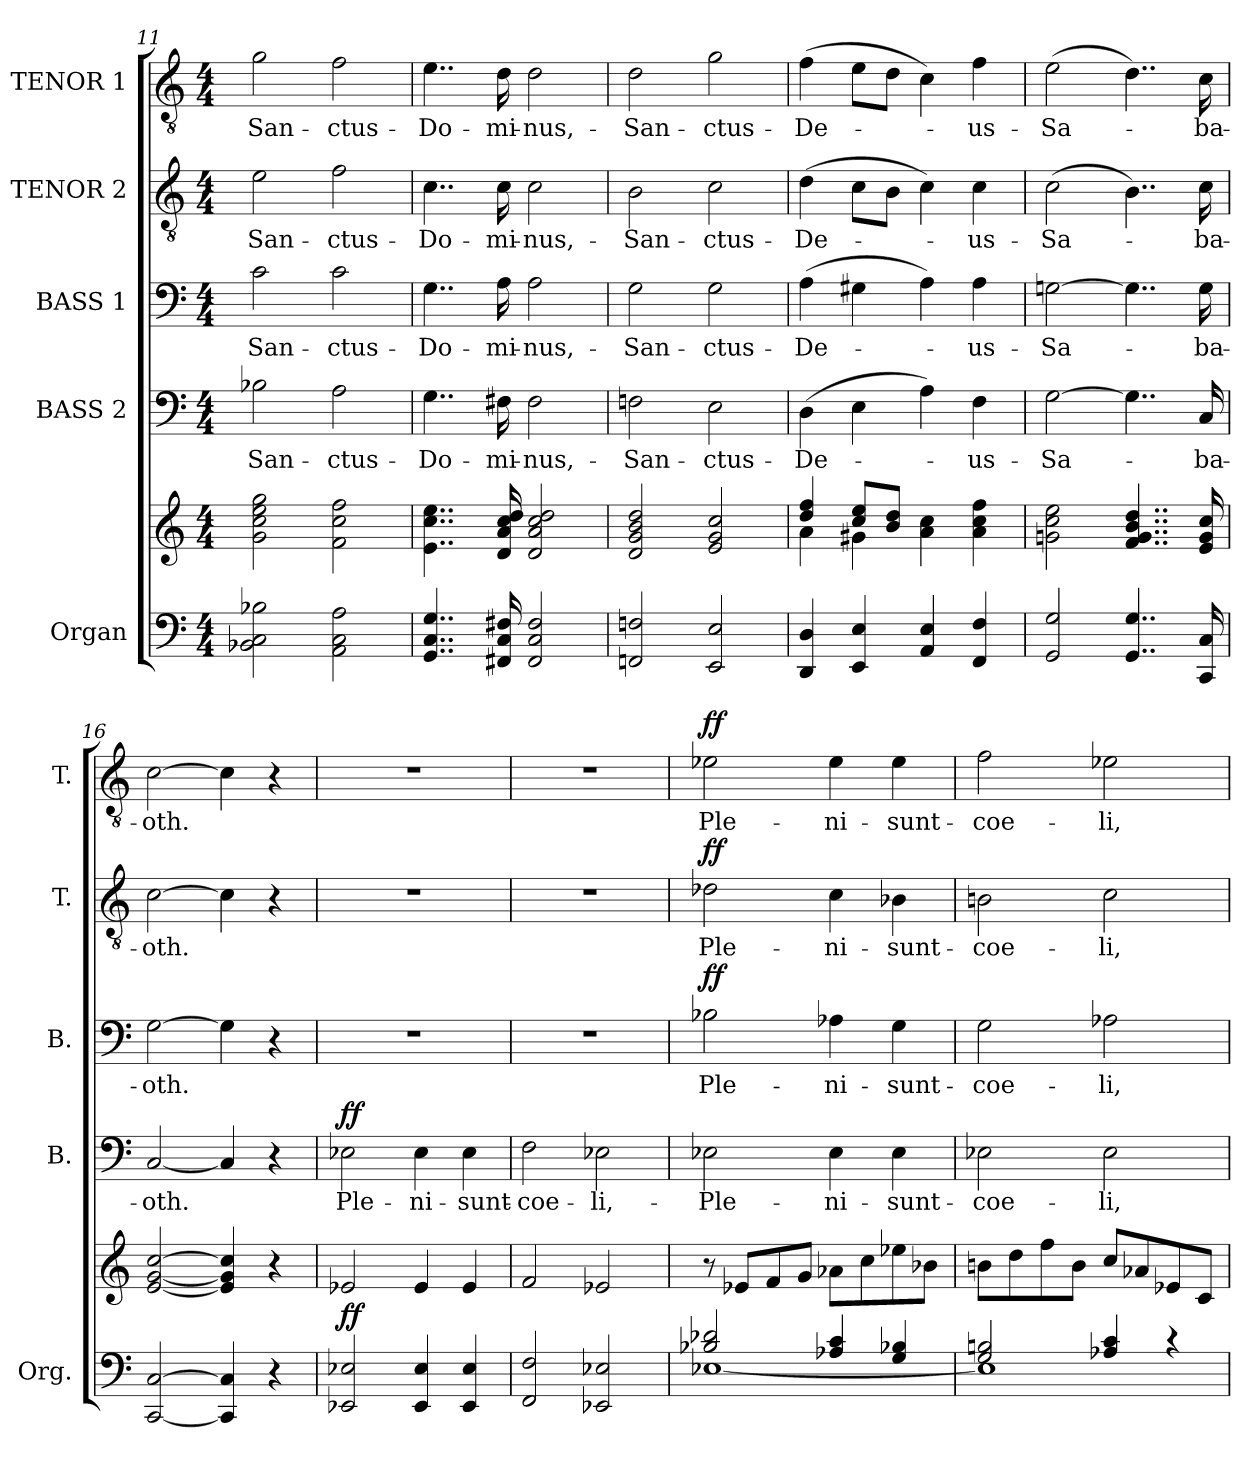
**kern	**kern	**dynam	**kern	**text	**dynam	**kern	**text	**dynam	**kern	**text	**dynam	**kern	**text	**dynam
*part5	*part5	*part5	*part4	*part4	*part4	*part3	*part3	*part3	*part2	*part2	*part2	*part1	*part1	*part1
*staff6	*staff5	*staff5/6	*staff4	*staff4	*staff4	*staff3	*staff3	*staff3	*staff2	*staff2	*staff2	*staff1	*staff1	*staff1
*I"Organ	*	*	*I"BASS 2	*	*	*I"BASS 1	*	*	*I"TENOR 2	*	*	*I"TENOR 1	*	*
*I'Org.	*	*	*I'B.	*	*	*I'B.	*	*	*I'T.	*	*	*I'T.	*	*
*clefF4	*clefG2	*	*clefF4	*	*	*clefF4	*	*	*clefGv2	*	*	*clefGv2	*	*
*	*	*	*	*	*	*	*	*	*ITrd7c12	*	*	*ITrd7c12	*	*
*k[]	*k[]	*	*k[]	*	*	*k[]	*	*	*k[]	*	*	*k[]	*	*
*C:	*C:	*	*C:	*	*	*C:	*	*	*C:	*	*	*C:	*	*
*M4/4	*M4/4	*	*M4/4	*	*	*M4/4	*	*	*M4/4	*	*	*M4/4	*	*
=11	=11	=11	=11	=11	=11	=11	=11	=11	=11	=11	=11	=11	=11	=11
!	!	!	!	!LO:LY:b	!	!	!LO:LY:b	!	!	!LO:LY:b	!	!	!LO:LY:b	!
2BB-X\ 2C\ 2B-X\	2g\ 2cc\ 2ee\ 2gg\	.	2B-X\	-San-	.	2c\	-San-	.	2E\	-San-	.	2G\	-San-	.
!	!	!	!	!LO:LY:b	!	!	!LO:LY:b	!	!	!LO:LY:b	!	!	!LO:LY:b	!
2AA\ 2C\ 2A\	2f\ 2cc\ 2ff\	.	2A\	-ctus-	.	2c\	-ctus-	.	2F\	-ctus-	.	2F\	-ctus-	.
=12	=12	=12	=12	=12	=12	=12	=12	=12	=12	=12	=12	=12	=12	=12
!	!	!	!	!LO:LY:b	!	!	!LO:LY:b	!	!	!LO:LY:b	!	!	!LO:LY:b	!
4..GG/ 4..C/ 4..G/	4..e\ 4..cc\ 4..ee\	.	4..G\	-Do-	.	4..G\	-Do-	.	4..C\	-Do-	.	4..E\	-Do-	.
!	!	!	!	!LO:LY:b	!	!	!LO:LY:b	!	!	!LO:LY:b	!	!	!LO:LY:b	!
16FF#X/ 16C/ 16F#X/	16d/ 16a/ 16cc/ 16dd/	.	16F#X\	-mi-	.	16A\	-mi-	.	16C\	-mi-	.	16D\	-mi-	.
!	!	!	!	!LO:LY:b	!	!	!LO:LY:b	!	!	!LO:LY:b	!	!	!LO:LY:b	!
2FF#/ 2C/ 2F#/	2d/ 2a/ 2cc/ 2dd/	.	2F#\	-nus,-	.	2A\	-nus,-	.	2C\	-nus,-	.	2D\	-nus,-	.
=13	=13	=13	=13	=13	=13	=13	=13	=13	=13	=13	=13	=13	=13	=13
!	!	!	!	!LO:LY:b	!	!	!LO:LY:b	!	!	!LO:LY:b	!	!	!LO:LY:b	!
2FFn/ 2Fn/	2d/ 2g/ 2b/ 2dd/	.	2Fn\	-San-	.	2G\	-San-	.	2BB\	-San-	.	2D\	-San-	.
!	!	!	!	!LO:LY:b	!	!	!LO:LY:b	!	!	!LO:LY:b	!	!	!LO:LY:b	!
2EE/ 2E/	2e/ 2g/ 2cc/	.	2E\	-ctus-	.	2G\	-ctus-	.	2C\	-ctus-	.	2G\	-ctus-	.
=14	=14	=14	=14	=14	=14	=14	=14	=14	=14	=14	=14	=14	=14	=14
*	*^	*	*	*	*	*	*	*	*	*	*	*	*	*
!	!	!	!	!	!LO:LY:b	!	!	!LO:LY:b	!	!	!LO:LY:b	!	!	!LO:LY:b	!
4DD/ 4D/	4dd/ 4ff/	4a\	.	(>4D\	-De-	.	(>4A\	-De-	.	(>4D\	-De-	.	(>4F\	-De-	.
4EE/ 4E/	8cc/ 8ee/L	4g#X\	.	4E\	.	.	4G#X\	.	.	8C\L	.	.	8E\L	.	.
.	8b/ 8dd/J	.	.	.	.	.	.	.	.	8BB\J	.	.	8D\J	.	.
4AA/ 4E/	4a\ 4cc\	2ryy	.	4A\)	.	.	4A\)	.	.	4C\)	.	.	4C\)	.	.
!	!	!	!	!	!LO:LY:b	!	!	!LO:LY:b	!	!	!LO:LY:b	!	!	!LO:LY:b	!
4FF/ 4F/	4a\ 4cc\ 4ff\	.	.	4F\	-us-	.	4A\	-us-	.	4C\	-us-	.	4F\	-us-	.
*	*v	*v	*	*	*	*	*	*	*	*	*	*	*	*	*
=15	=15	=15	=15	=15	=15	=15	=15	=15	=15	=15	=15	=15	=15	=15
!	!	!	!	!LO:LY:b	!	!	!LO:LY:b	!	!	!LO:LY:b	!	!	!LO:LY:b	!
2GG/ 2G/	2gn\ 2cc\ 2ee\	.	[>2G\	-Sa-	.	[>2Gn\	-Sa-	.	(>2C\	-Sa-	.	(>2E\	-Sa-	.
4..GG/ 4..G/	4..f/ 4..g/ 4..b/ 4..dd/	.	4..G\]	.	.	4..G\]	.	.	4..BB\)	.	.	4..D\)	.	.
!	!	!	!	!LO:LY:b	!	!	!LO:LY:b	!	!	!LO:LY:b	!	!	!LO:LY:b	!
16CC/ 16C/	16e/ 16g/ 16cc/	.	16C/	-ba-	.	16G\	-ba-	.	16C\	-ba-	.	16C\	-ba-	.
=16	=16	=16	=16	=16	=16	=16	=16	=16	=16	=16	=16	=16	=16	=16
!	!	!	!	!LO:LY:b	!	!	!LO:LY:b	!	!	!LO:LY:b	!	!	!LO:LY:b	!
[<2CC/ [>2C/	[<2e/ [<2g/ [>2cc/	.	[<2C/	-oth.	.	[>2G\	-oth.	.	[>2C\	-oth.	.	[>2C\	-oth.	.
4CC/] 4C/]	4e/] 4g/] 4cc/]	.	4C/]	.	.	4G\]	.	.	4C\]	.	.	4C\]	.	.
4r	4r	.	4r	.	.	4r	.	.	4r	.	.	4r	.	.
=17	=17	=17	=17	=17	=17	=17	=17	=17	=17	=17	=17	=17	=17	=17
!	!	!LO:DY:a=2	!	!LO:LY:b	!LO:DY:a	!	!	!	!	!	!	!	!	!
2EE-X/ 2E-X/	2e-X/	ff	2E-X\	Ple-	ff	1r	.	.	1r	.	.	1r	.	.
!	!	!	!	!LO:LY:b	!	!	!	!	!	!	!	!	!	!
4EE-/ 4E-/	4e-/	.	4E-\	-ni-	.	.	.	.	.	.	.	.	.	.
!	!	!	!	!LO:LY:b	!	!	!	!	!	!	!	!	!	!
4EE-/ 4E-/	4e-/	.	4E-\	-sunt-	.	.	.	.	.	.	.	.	.	.
=18	=18	=18	=18	=18	=18	=18	=18	=18	=18	=18	=18	=18	=18	=18
!	!	!	!	!LO:LY:b	!	!	!	!	!	!	!	!	!	!
2FF/ 2F/	2f/	.	2F\	-coe-	.	1r	.	.	1r	.	.	1r	.	.
!	!	!	!	!LO:LY:b	!	!	!	!	!	!	!	!	!	!
2EE-X/ 2E-X/	2e-X/	.	2E-X\	-li,-	.	.	.	.	.	.	.	.	.	.
!!LO:LB:g=z
=19	=19	=19	=19	=19	=19	=19	=19	=19	=19	=19	=19	=19	=19	=19
*^	*	*	*	*	*	*	*	*	*	*	*	*	*	*
!	!	!	!	!	!LO:LY:b	!	!	!LO:LY:b	!LO:DY:a	!	!LO:LY:b	!LO:DY:a	!	!LO:LY:b	!LO:DY:a
2B-X/ 2d-X/	[<1E-X	8r	.	2E-X\	-Ple-	.	2B-X\	Ple-	ff	2D-X\	Ple-	ff	2E-X\	Ple-	ff
.	.	8e-X/L	.	.	.	.	.	.	.	.	.	.	.	.	.
.	.	8f/	.	.	.	.	.	.	.	.	.	.	.	.	.
.	.	8g/J	.	.	.	.	.	.	.	.	.	.	.	.	.
!	!	!	!	!	!LO:LY:b	!	!	!LO:LY:b	!	!	!LO:LY:b	!	!	!LO:LY:b	!
4A-X/ 4c/	.	8a-X\L	.	4E-\	-ni-	.	4A-X\	-ni-	.	4C\	-ni-	.	4E-\	-ni-	.
.	.	8cc\	.	.	.	.	.	.	.	.	.	.	.	.	.
!	!	!	!	!	!LO:LY:b	!	!	!LO:LY:b	!	!	!LO:LY:b	!	!	!LO:LY:b	!
4G/ 4B-X/	.	8ee-X\	.	4E-\	-sunt-	.	4G\	-sunt-	.	4BB-X\	-sunt-	.	4E-\	-sunt-	.
.	.	8b-X\J	.	.	.	.	.	.	.	.	.	.	.	.	.
=20	=20	=20	=20	=20	=20	=20	=20	=20	=20	=20	=20	=20	=20	=20	=20
!	!	!	!	!	!LO:LY:b	!	!	!LO:LY:b	!	!	!LO:LY:b	!	!	!LO:LY:b	!
2G/ 2Bn/	1E-]	8bn\L	.	2E-X\	-coe-	.	2G\	-coe-	.	2BBn\	-coe-	.	2F\	-coe-	.
.	.	8dd\	.	.	.	.	.	.	.	.	.	.	.	.	.
.	.	8ff\	.	.	.	.	.	.	.	.	.	.	.	.	.
.	.	8b\J	.	.	.	.	.	.	.	.	.	.	.	.	.
!	!	!	!	!	!LO:LY:b	!	!	!LO:LY:b	!	!	!LO:LY:b	!	!	!LO:LY:b	!
4A-X/ 4c/	.	8cc/L	.	2E-\	-li,-	.	2A-X\	-li,-	.	2C\	-li,-	.	2E-X\	-li,-	.
.	.	8a-X/	.	.	.	.	.	.	.	.	.	.	.	.	.
4rc	.	8e-X/	.	.	.	.	.	.	.	.	.	.	.	.	.
.	.	8c/J	.	.	.	.	.	.	.	.	.	.	.	.	.
*v	*v	*	*	*	*	*	*	*	*	*	*	*	*	*	*
=	=	=	=	=	=	=	=	=	=	=	=	=	=	=
*-	*-	*-	*-	*-	*-	*-	*-	*-	*-	*-	*-	*-	*-	*-
